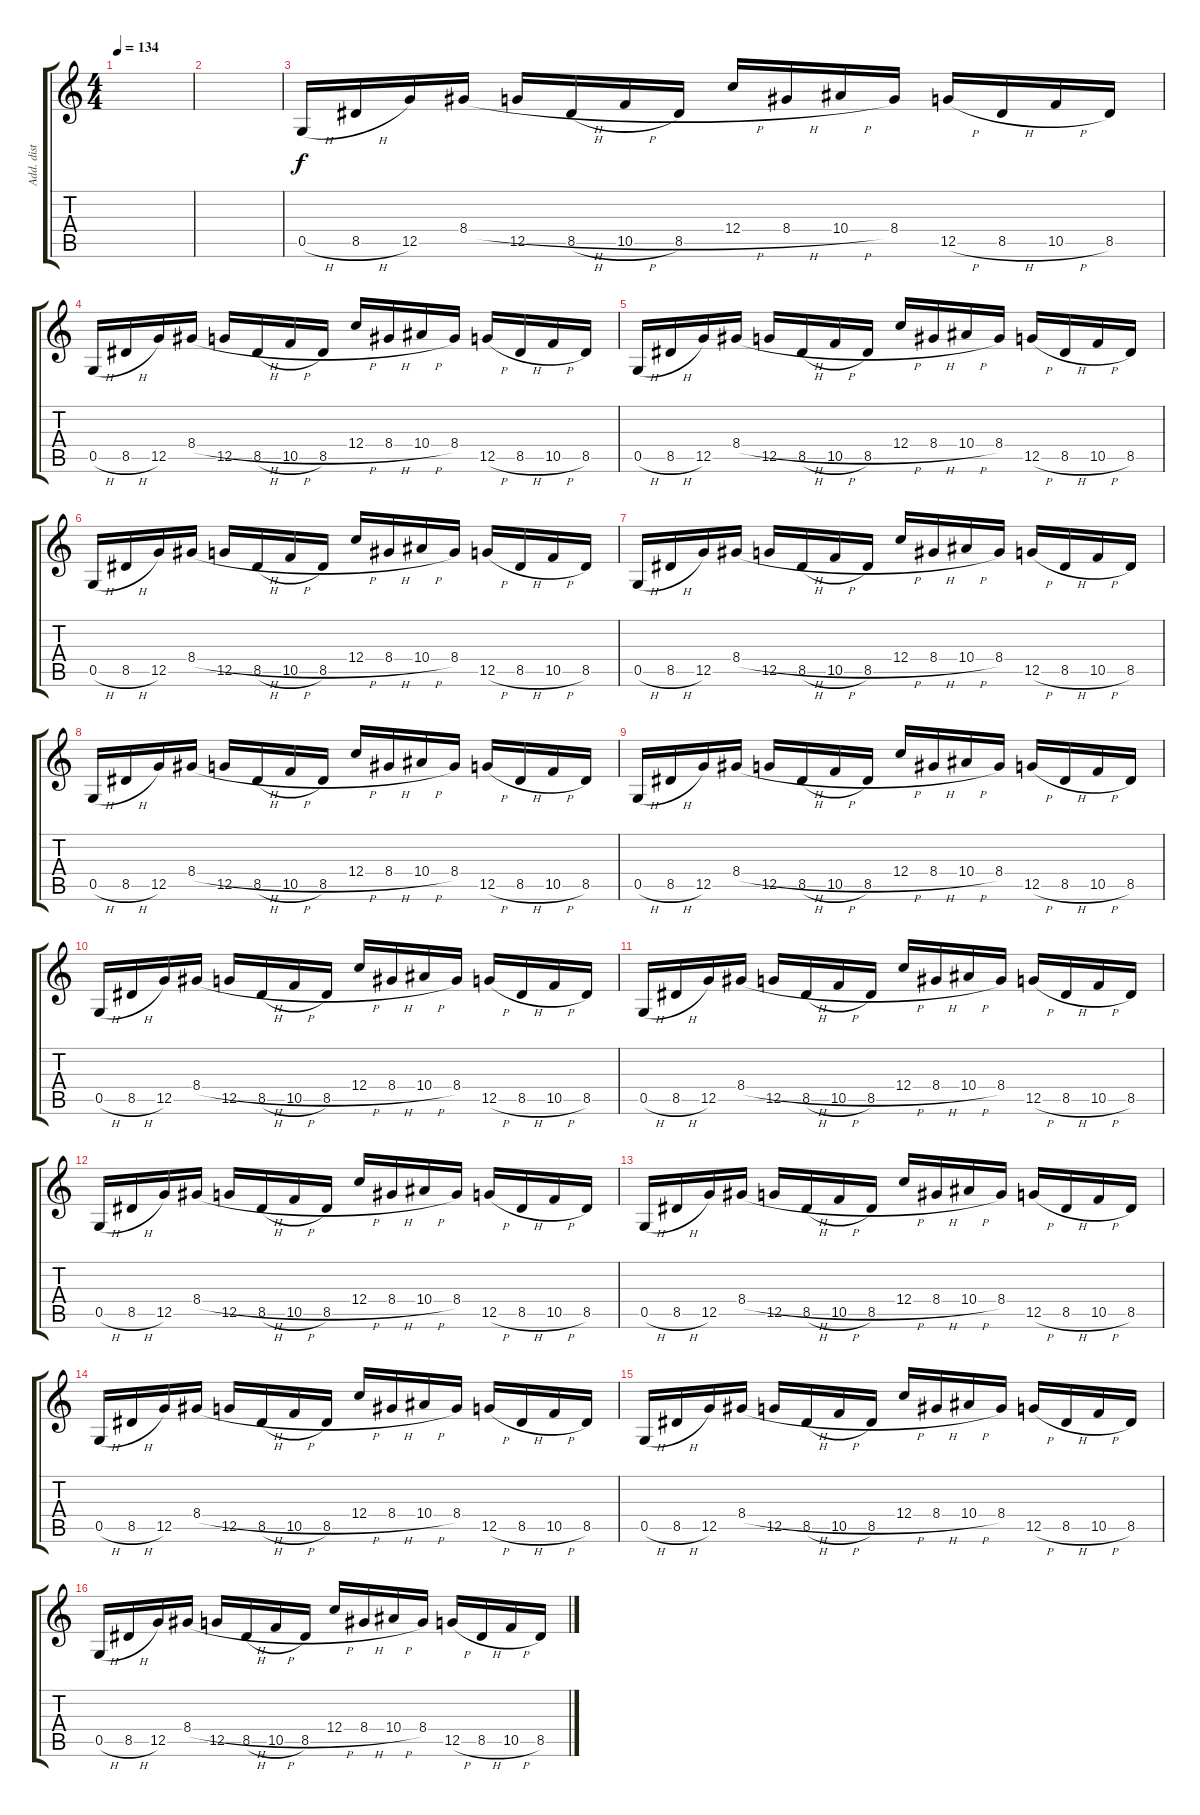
\track ("Add. dist guitar" "Add. dist ") {instrument overdrivenguitar}
\staff {score tabs}
\tuning (D4 A3 F3 C3 G2 C2) {hide}
\ts (4 4)
\tempo 134
\clef g2
\ks c
|
|
0.5{h}.16 8.5{h}.16 12.5.16 8.4{h}.16 12.5.16 8.5{h}.16 10.5{h}.16 8.5.16 12.4{h}.16 8.4{h}.16 10.4{h}.16 8.4.16 12.5{h}.16 8.5{h}.16 10.5{h}.16 8.5.16 |
0.5{h}.16 8.5{h}.16 12.5.16 8.4{h}.16 12.5.16 8.5{h}.16 10.5{h}.16 8.5.16 12.4{h}.16 8.4{h}.16 10.4{h}.16 8.4.16 12.5{h}.16 8.5{h}.16 10.5{h}.16 8.5.16 |
0.5{h}.16 8.5{h}.16 12.5.16 8.4{h}.16 12.5.16 8.5{h}.16 10.5{h}.16 8.5.16 12.4{h}.16 8.4{h}.16 10.4{h}.16 8.4.16 12.5{h}.16 8.5{h}.16 10.5{h}.16 8.5.16 |
0.5{h}.16 8.5{h}.16 12.5.16 8.4{h}.16 12.5.16 8.5{h}.16 10.5{h}.16 8.5.16 12.4{h}.16 8.4{h}.16 10.4{h}.16 8.4.16 12.5{h}.16 8.5{h}.16 10.5{h}.16 8.5.16 |
0.5{h}.16 8.5{h}.16 12.5.16 8.4{h}.16 12.5.16 8.5{h}.16 10.5{h}.16 8.5.16 12.4{h}.16 8.4{h}.16 10.4{h}.16 8.4.16 12.5{h}.16 8.5{h}.16 10.5{h}.16 8.5.16 |
0.5{h}.16 8.5{h}.16 12.5.16 8.4{h}.16 12.5.16 8.5{h}.16 10.5{h}.16 8.5.16 12.4{h}.16 8.4{h}.16 10.4{h}.16 8.4.16 12.5{h}.16 8.5{h}.16 10.5{h}.16 8.5.16 |
0.5{h}.16 8.5{h}.16 12.5.16 8.4{h}.16 12.5.16 8.5{h}.16 10.5{h}.16 8.5.16 12.4{h}.16 8.4{h}.16 10.4{h}.16 8.4.16 12.5{h}.16 8.5{h}.16 10.5{h}.16 8.5.16 |
0.5{h}.16 8.5{h}.16 12.5.16 8.4{h}.16 12.5.16 8.5{h}.16 10.5{h}.16 8.5.16 12.4{h}.16 8.4{h}.16 10.4{h}.16 8.4.16 12.5{h}.16 8.5{h}.16 10.5{h}.16 8.5.16 |
0.5{h}.16 8.5{h}.16 12.5.16 8.4{h}.16 12.5.16 8.5{h}.16 10.5{h}.16 8.5.16 12.4{h}.16 8.4{h}.16 10.4{h}.16 8.4.16 12.5{h}.16 8.5{h}.16 10.5{h}.16 8.5.16 |
0.5{h}.16 8.5{h}.16 12.5.16 8.4{h}.16 12.5.16 8.5{h}.16 10.5{h}.16 8.5.16 12.4{h}.16 8.4{h}.16 10.4{h}.16 8.4.16 12.5{h}.16 8.5{h}.16 10.5{h}.16 8.5.16 |
0.5{h}.16 8.5{h}.16 12.5.16 8.4{h}.16 12.5.16 8.5{h}.16 10.5{h}.16 8.5.16 12.4{h}.16 8.4{h}.16 10.4{h}.16 8.4.16 12.5{h}.16 8.5{h}.16 10.5{h}.16 8.5.16 |
0.5{h}.16 8.5{h}.16 12.5.16 8.4{h}.16 12.5.16 8.5{h}.16 10.5{h}.16 8.5.16 12.4{h}.16 8.4{h}.16 10.4{h}.16 8.4.16 12.5{h}.16 8.5{h}.16 10.5{h}.16 8.5.16 |
0.5{h}.16 8.5{h}.16 12.5.16 8.4{h}.16 12.5.16 8.5{h}.16 10.5{h}.16 8.5.16 12.4{h}.16 8.4{h}.16 10.4{h}.16 8.4.16 12.5{h}.16 8.5{h}.16 10.5{h}.16 8.5.16 |
0.5{h}.16 8.5{h}.16 12.5.16 8.4{h}.16 12.5.16 8.5{h}.16 10.5{h}.16 8.5.16 12.4{h}.16 8.4{h}.16 10.4{h}.16 8.4.16 12.5{h}.16 8.5{h}.16 10.5{h}.16 8.5.16
